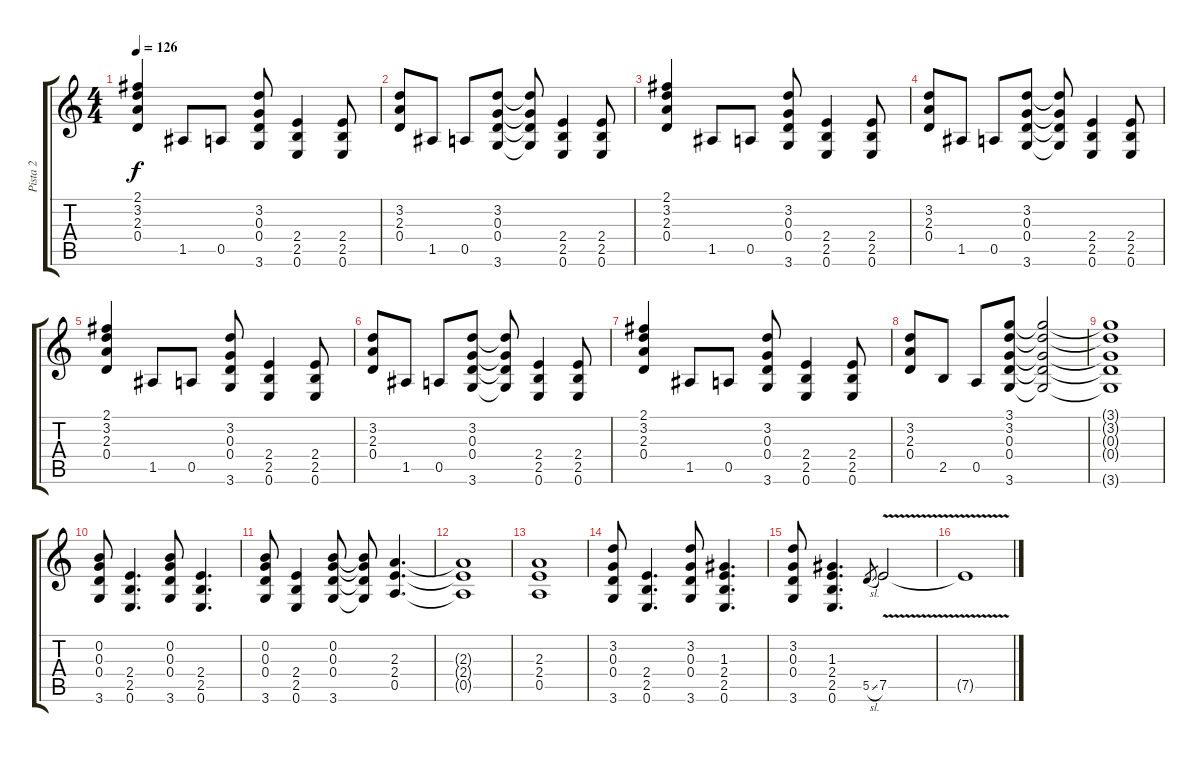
\track ("Pista 2" "Pista 2") {instrument distortionguitar}
\staff {score tabs}
\tuning (E4 B3 G3 D3 A2 E2) {hide}
\ts (4 4)
\tempo 126
\clef g2
\ks c
(2.1 3.2 2.3 0.4).4{dy f} 1.5.8 0.5.8 (3.2 0.3 0.4 3.6).8 (2.4 2.5 0.6).4 (2.4 2.5 0.6).8 |
(3.2 2.3 0.4).8 1.5.8 0.5.8 (3.2 0.3 0.4 3.6).8 (3.2{t} 0.3{t} 0.4{t} 3.6{t}).8 (2.4 2.5 0.6).4 (2.4 2.5 0.6).8 |
(2.1 3.2 2.3 0.4).4 1.5.8 0.5.8 (3.2 0.3 0.4 3.6).8 (2.4 2.5 0.6).4 (2.4 2.5 0.6).8 |
(3.2 2.3 0.4).8 1.5.8 0.5.8 (3.2 0.3 0.4 3.6).8 (3.2{t} 0.3{t} 0.4{t} 3.6{t}).8 (2.4 2.5 0.6).4 (2.4 2.5 0.6).8 |
(2.1 3.2 2.3 0.4).4 1.5.8 0.5.8 (3.2 0.3 0.4 3.6).8 (2.4 2.5 0.6).4 (2.4 2.5 0.6).8 |
(3.2 2.3 0.4).8 1.5.8 0.5.8 (3.2 0.3 0.4 3.6).8 (3.2{t} 0.3{t} 0.4{t} 3.6{t}).8 (2.4 2.5 0.6).4 (2.4 2.5 0.6).8 |
(2.1 3.2 2.3 0.4).4 1.5.8 0.5.8 (3.2 0.3 0.4 3.6).8 (2.4 2.5 0.6).4 (2.4 2.5 0.6).8 |
(3.2 2.3 0.4).8 2.5.8 0.5.8 (3.1 3.2 0.3 0.4 3.6).8 (3.1{t} 3.2{t} 0.3{t} 0.4{t} 3.6{t}).2 |
(3.1{t} 3.2{t} 0.3{t} 0.4{t} 3.6{t}).1 |
(0.2 0.3 0.4 3.6).8 (2.4 2.5 0.6).4{d} (0.2 0.3 0.4 3.6).8 (2.4 2.5 0.6).4{d} |
(0.2 0.3 0.4 3.6).8 (2.4 2.5 0.6).4 (0.2 0.3 0.4 3.6).8 (0.2{t} 0.3{t} 0.4{t} 3.6{t}).8 (2.3 2.4 0.5).4{d} |
(2.3{t} 2.4{t} 0.5{t}).1 |
(2.3 2.4 0.5).1 |
(3.2 0.3 0.4 3.6).8 (2.4 2.5 0.6).4{d} (3.2 0.3 0.4 3.6).8 (1.3 2.4 2.5 0.6).4{d} |
(3.2 0.3 0.4 3.6).8 (1.3 2.4 2.5 0.6).4{d} 5.5{sl}.8{gr} 7.5{v}.2 |
7.5{v t}.1
